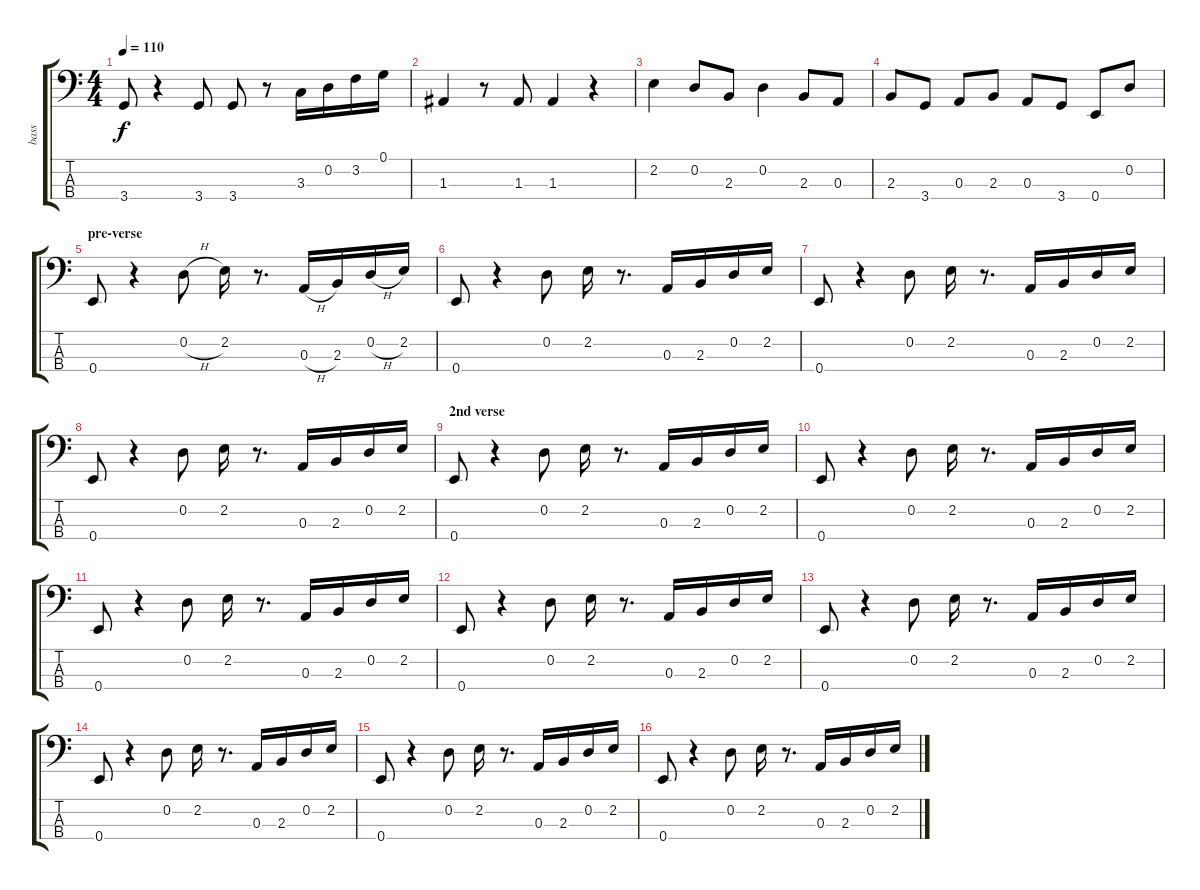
\track ("bass" "bass") {instrument electricbassfinger}
\staff {score tabs}
\tuning (G2 D2 A1 E1) {hide}
\ts (4 4)
\tempo 110
\clef f4
\ks aminor
3.4.8{dy f} r.4 3.4.8 3.4.8 r.8 3.3.16 0.2.16 3.2.16 0.1.16 |
1.3.4 r.8 1.3.8 1.3.4 r.4 |
2.2.4 0.2.8 2.3.8 0.2.4 2.3.8 0.3.8 |
2.3.8 3.4.8 0.3.8 2.3.8 0.3.8 3.4.8 0.4.8 0.2.8 |
\section ("" "pre-verse")
0.4.8 r.4 0.2{h}.8 2.2.16 r.8{d} 0.3{h}.16 2.3.16 0.2{h}.16 2.2.16 |
0.4.8 r.4 0.2.8 2.2.16 r.8{d} 0.3.16 2.3.16 0.2.16 2.2.16 |
0.4.8 r.4 0.2.8 2.2.16 r.8{d} 0.3.16 2.3.16 0.2.16 2.2.16 |
0.4.8 r.4 0.2.8 2.2.16 r.8{d} 0.3.16 2.3.16 0.2.16 2.2.16 |
\section ("" "2nd verse")
0.4.8 r.4 0.2.8 2.2.16 r.8{d} 0.3.16 2.3.16 0.2.16 2.2.16 |
0.4.8 r.4 0.2.8 2.2.16 r.8{d} 0.3.16 2.3.16 0.2.16 2.2.16 |
0.4.8 r.4 0.2.8 2.2.16 r.8{d} 0.3.16 2.3.16 0.2.16 2.2.16 |
0.4.8 r.4 0.2.8 2.2.16 r.8{d} 0.3.16 2.3.16 0.2.16 2.2.16 |
0.4.8 r.4 0.2.8 2.2.16 r.8{d} 0.3.16 2.3.16 0.2.16 2.2.16 |
0.4.8 r.4 0.2.8 2.2.16 r.8{d} 0.3.16 2.3.16 0.2.16 2.2.16 |
0.4.8 r.4 0.2.8 2.2.16 r.8{d} 0.3.16 2.3.16 0.2.16 2.2.16 |
0.4.8 r.4 0.2.8 2.2.16 r.8{d} 0.3.16 2.3.16 0.2.16 2.2.16
